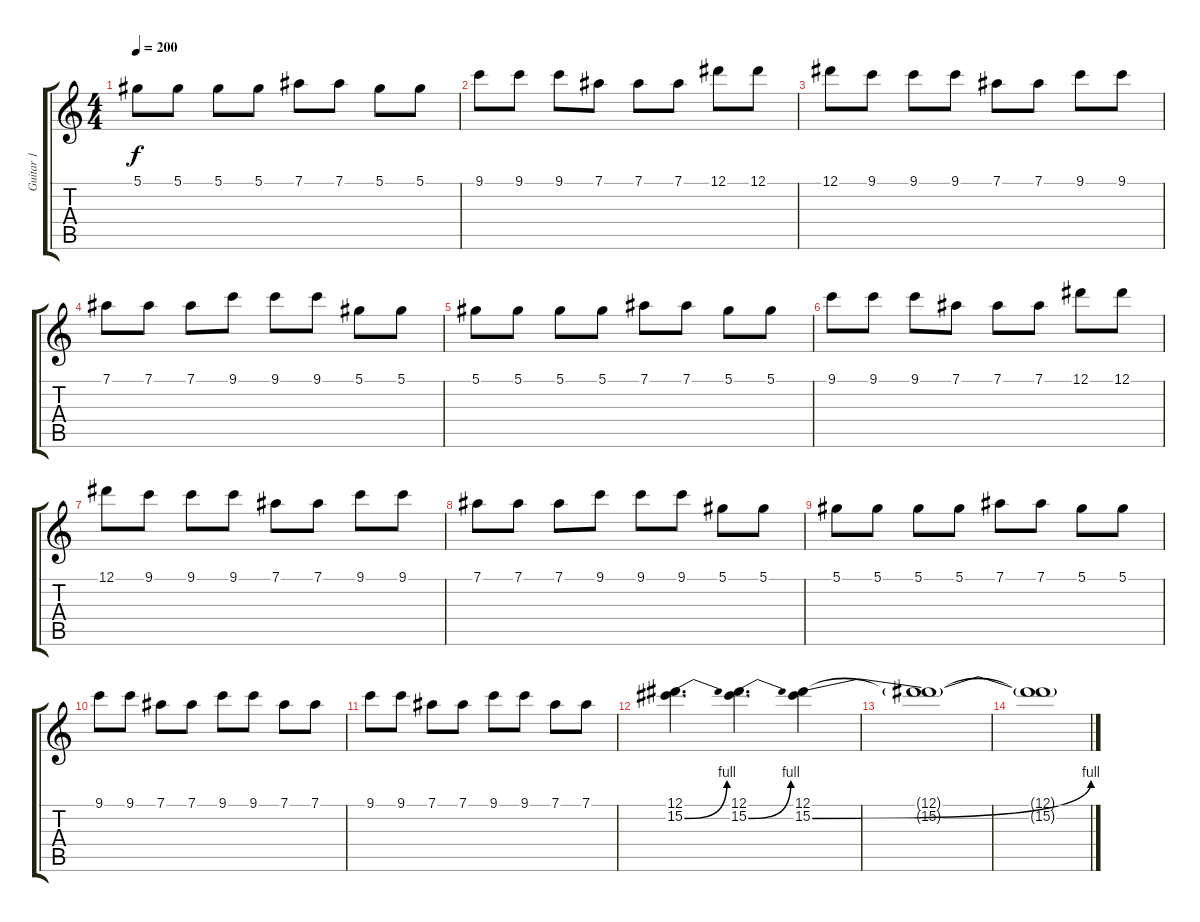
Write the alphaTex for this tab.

\track ("Guitar 1" "Guitar 1") {instrument distortionguitar}
\staff {score tabs}
\tuning (Eb4 Bb3 Gb3 Db3 Ab2 Db2) {hide}
\ts (4 4)
\tempo 200
\clef g2
\ks c
5.1.8{dy f} 5.1.8 5.1.8 5.1.8 7.1.8 7.1.8 5.1.8 5.1.8 |
9.1.8 9.1.8 9.1.8 7.1.8 7.1.8 7.1.8 12.1.8 12.1.8 |
12.1.8 9.1.8 9.1.8 9.1.8 7.1.8 7.1.8 9.1.8 9.1.8 |
7.1.8 7.1.8 7.1.8 9.1.8 9.1.8 9.1.8 5.1.8 5.1.8 |
5.1.8 5.1.8 5.1.8 5.1.8 7.1.8 7.1.8 5.1.8 5.1.8 |
9.1.8 9.1.8 9.1.8 7.1.8 7.1.8 7.1.8 12.1.8 12.1.8 |
12.1.8 9.1.8 9.1.8 9.1.8 7.1.8 7.1.8 9.1.8 9.1.8 |
7.1.8 7.1.8 7.1.8 9.1.8 9.1.8 9.1.8 5.1.8 5.1.8 |
5.1.8 5.1.8 5.1.8 5.1.8 7.1.8 7.1.8 5.1.8 5.1.8 |
9.1.8 9.1.8 7.1.8 7.1.8 9.1.8 9.1.8 7.1.8 7.1.8 |
9.1.8 9.1.8 7.1.8 7.1.8 9.1.8 9.1.8 7.1.8 7.1.8 |
(12.1 15.2{be (bend 0 0 60 4)}).4{d} (12.1 15.2{be (bend 0 0 60 4)}).4{d} (12.1 15.2{be (bend 0 0 60 4)}).4 |
(12.1{t} 15.2{t}).1 |
(12.1{t} 15.2{t}).1
